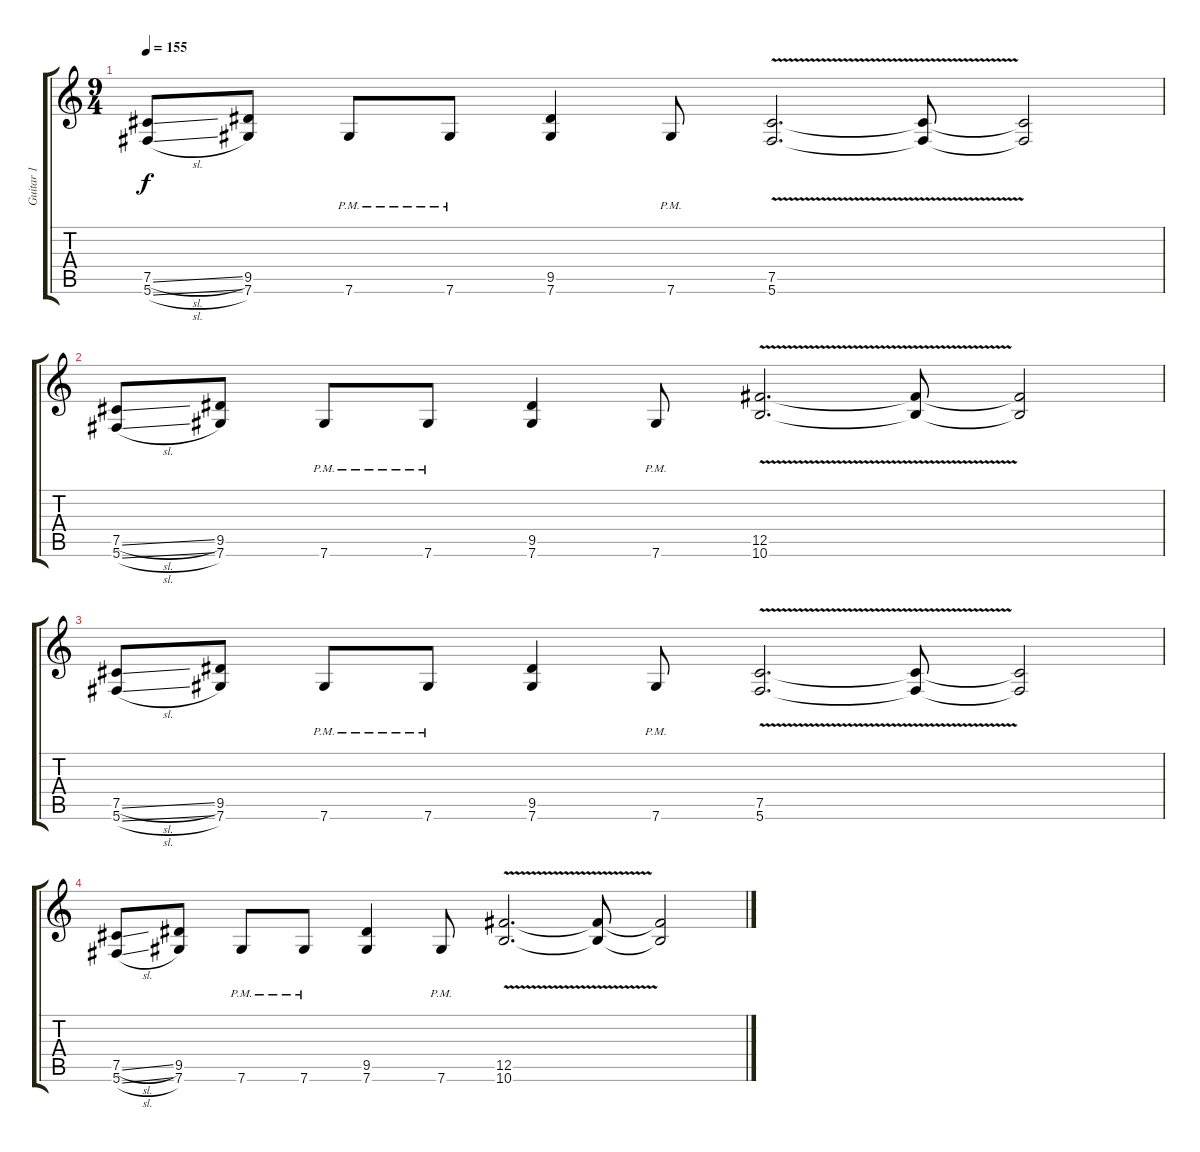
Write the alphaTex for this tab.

\track ("Guitar 1" "Guitar 1") {instrument distortionguitar}
\staff {score tabs}
\tuning (Db4 Ab3 E3 B2 Gb2 Db2) {hide}
\ts (9 4)
\tempo 155
\clef g2
\ks c
(7.5{sl} 5.6{sl}).8{dy f} (9.5 7.6).8 7.6{pm}.8 7.6{pm}.8 (9.5 7.6).4 7.6{pm}.8 (7.5{v} 5.6).2{d} (7.5{t} 5.6{t}).8 (7.5{t} 5.6{t}).2 |
(7.5{sl} 5.6{sl}).8 (9.5 7.6).8 7.6{pm}.8 7.6{pm}.8 (9.5 7.6).4 7.6{pm}.8 (12.5{v} 10.6).2{d} (12.5{t} 10.6{t}).8 (12.5{t} 10.6{t}).2 |
(7.5{sl} 5.6{sl}).8 (9.5 7.6).8 7.6{pm}.8 7.6{pm}.8 (9.5 7.6).4 7.6{pm}.8 (7.5{v} 5.6).2{d} (7.5{t} 5.6{t}).8 (7.5{t} 5.6{t}).2 |
(7.5{sl} 5.6{sl}).8 (9.5 7.6).8 7.6{pm}.8 7.6{pm}.8 (9.5 7.6).4 7.6{pm}.8 (12.5{v} 10.6).2{d} (12.5{t} 10.6{t}).8 (12.5{t} 10.6{t}).2
